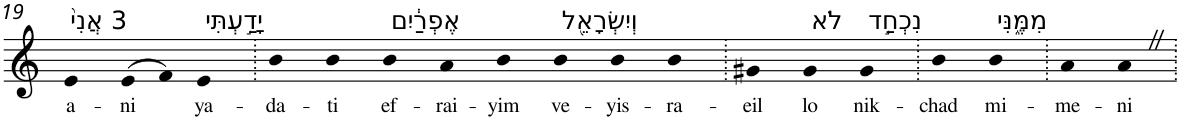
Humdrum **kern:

**kern	**text
*part1	*part1
*staff1	*staff1
*I"Piano	*
*I'Pno	*
!!LO:PB:g=z
*clefG2	*
*k[]	*
=19	=19
!LO:TX:a:t=3 אֲנִי֙	!
!	!LO:LY:b
4e	a-
!	!LO:LY:b
(>8e	-ni
8f)	.
!LO:TX:a:t=יָדַ֣עְתִּי	!
!	!LO:LY:b
4e	ya-
=20.	=20.
!	!LO:LY:b
4b	-da-
!	!LO:LY:b
4b	-ti
!LO:TX:a:t=אֶפְרַ֔יִם	!
!	!LO:LY:b
4b	ef-
!	!LO:LY:b
4a	-rai-
!	!LO:LY:b
4b	-yim
!LO:TX:a:t=וְיִשְׂרָאֵ֖ל	!
!	!LO:LY:b
4b	ve-
!	!LO:LY:b
4b	-yis-
!	!LO:LY:b
4b	-ra-
=21.	=21.
!	!LO:LY:b
4g#X	-eil
!LO:TX:a:t=לֹא	!
!	!LO:LY:b
4g#	lo
!LO:TX:a:t=נִכְחַ֣ד	!
!	!LO:LY:b
4g#	nik-
=22.	=22.
!	!LO:LY:b
4b	-chad
!LO:TX:a:t=מִמֶּ֑נִּי	!
!	!LO:LY:b
4b	mi-
=23.	=23.
!	!LO:LY:b
4a	-me-
!	!LO:LY:b
4aZ	-ni
=.	=.
*-	*-
